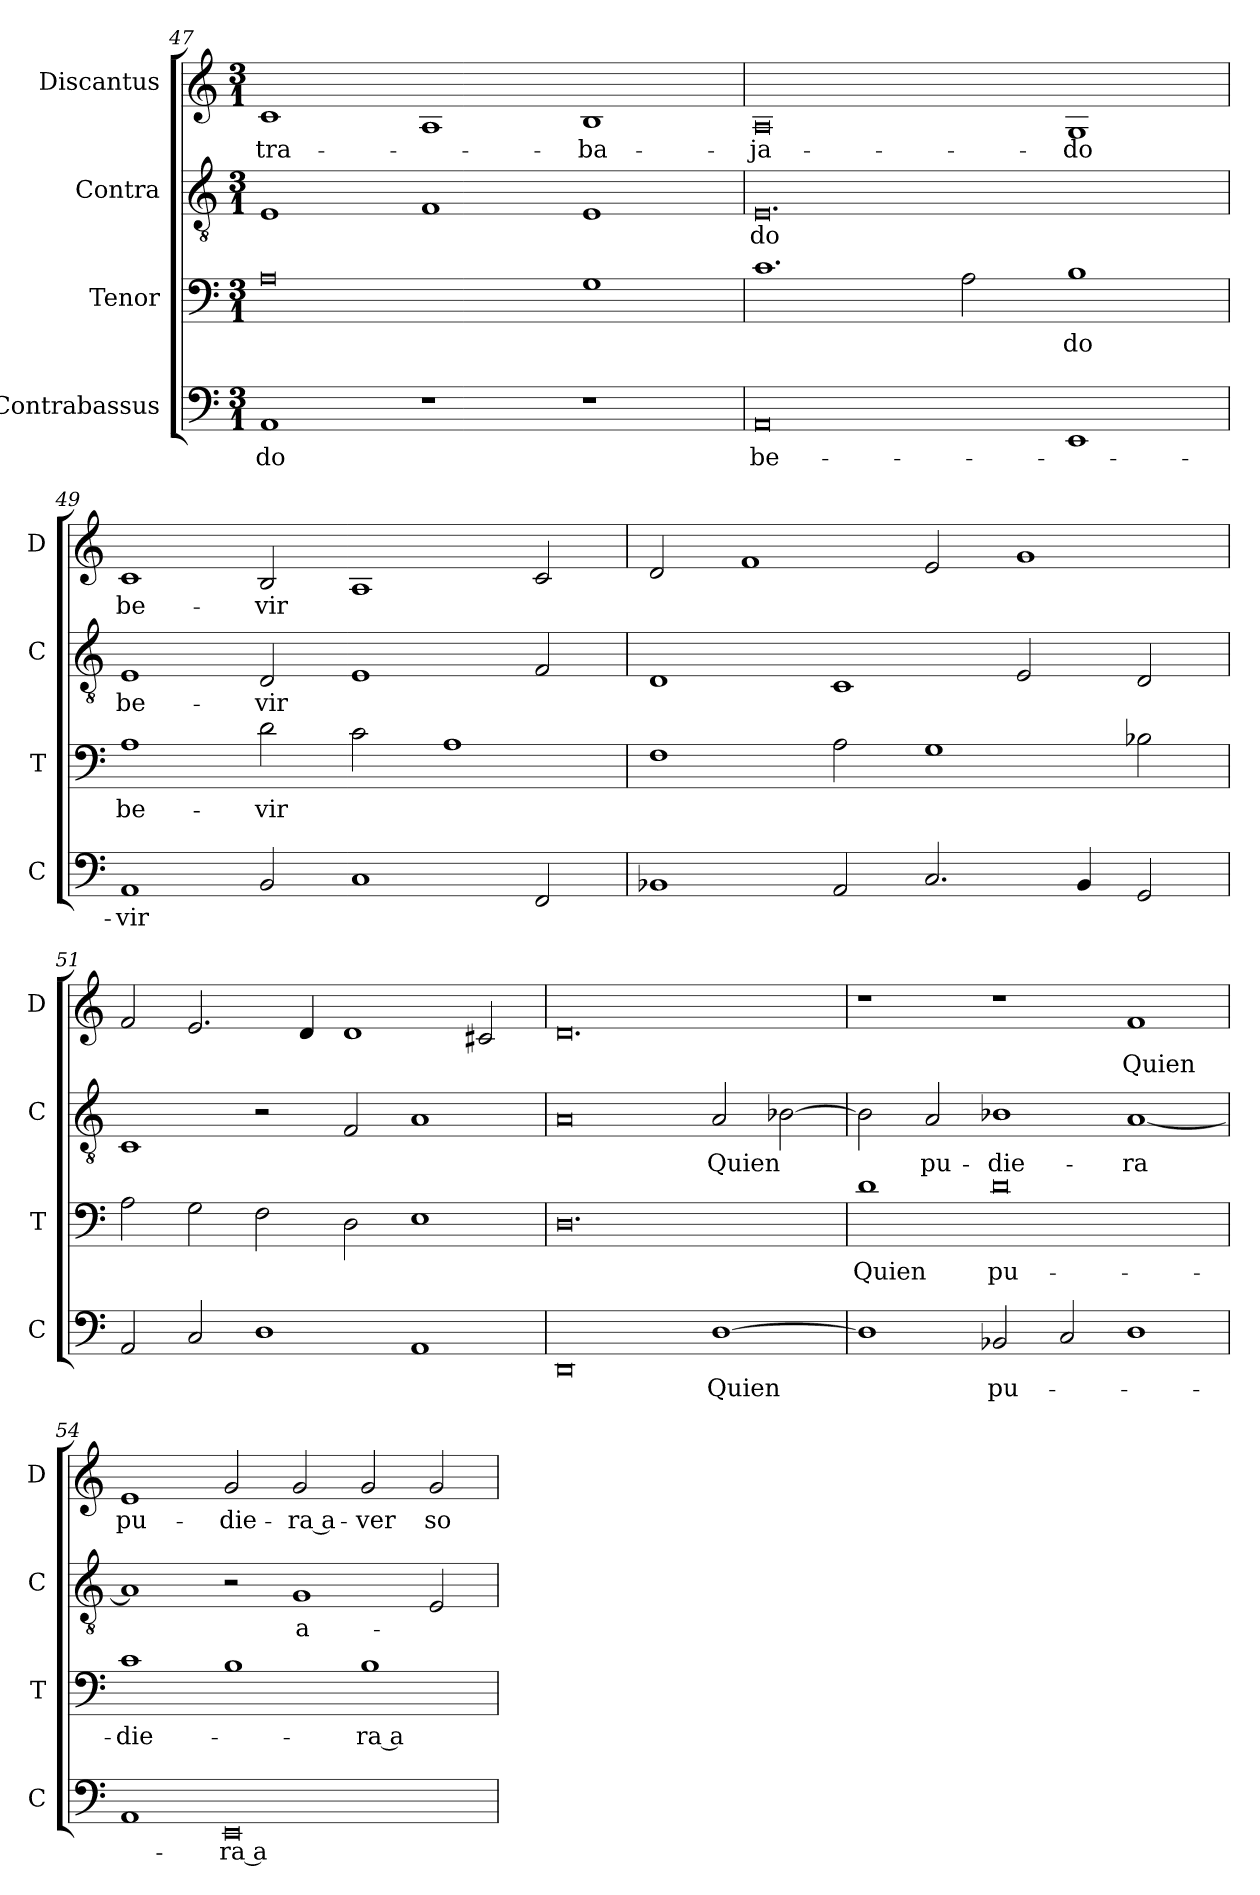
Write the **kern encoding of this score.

**kern	**text	**kern	**text	**kern	**text	**kern	**text
*part4	*part4	*part3	*part3	*part2	*part2	*part1	*part1
*staff4	*staff4	*staff3	*staff3	*staff2	*staff2	*staff1	*staff1
*I"Contrabassus	*	*I"Tenor	*	*I"Contra	*	*I"Discantus	*
*I'C	*	*I'T	*	*I'C	*	*I'D	*
*clefF4	*	*clefF4	*	*clefGv2	*	*clefG2	*
*k[]	*	*k[]	*	*k[]	*	*k[]	*
*M3/1	*	*M3/1	*	*M3/1	*	*M3/1	*
=47	=47	=47	=47	=47	=47	=47	=47
1AA	-do	0A	.	1E	.	1c	tra-
1r	.	.	.	1F	.	1A	.
1r	.	1G	.	1E	.	1B	-ba-
=48	=48	=48	=48	=48	=48	=48	=48
0AA	be-	1.c	.	0.E	-do	0A	-ja-
.	.	2A	.	.	.	.	.
1EE	.	1B	-do	.	.	1G	-do
=49	=49	=49	=49	=49	=49	=49	=49
1AA	-vir	1A	be-	1E	be-	1c	be-
2BB	.	2d	-vir	2D	-vir	2B	-vir
1C	.	2c	.	1E	.	1A	.
.	.	1A	.	.	.	.	.
2FF	.	.	.	2F	.	2c	.
=50	=50	=50	=50	=50	=50	=50	=50
1BB-X	.	1F	.	1D	.	2d	.
.	.	.	.	.	.	1f	.
2AA	.	2A	.	1C	.	.	.
2.C	.	1G	.	.	.	2e	.
.	.	.	.	2E	.	1g	.
4BB-	.	.	.	.	.	.	.
2GG	.	2B-X	.	2D	.	.	.
=51	=51	=51	=51	=51	=51	=51	=51
2AA	.	2A	.	1C	.	2f	.
2C	.	2G	.	.	.	2.e	.
1D	.	2F	.	2r	.	.	.
.	.	.	.	.	.	4d	.
.	.	2D	.	2F	.	1d	.
1AA	.	1E	.	1A	.	.	.
.	.	.	.	.	.	2c#X	.
=52	=52	=52	=52	=52	=52	=52	=52
0DD	.	0.D	.	0A	.	0.d	.
[1D	Quien	.	.	2A	Quien	.	.
.	.	.	.	[2B-X	.	.	.
=53	=53	=53	=53	=53	=53	=53	=53
1D]	.	1d	Quien	2B-]	.	1r	.
.	.	.	.	2A	pu-	.	.
2BB-X	pu-	0d	pu-	1B-X	-die-	1r	.
2C	.	.	.	.	.	.	.
1D	.	.	.	[1A	-ra	1f	Quien
=54	=54	=54	=54	=54	=54	=54	=54
1AA	.	1c	-die-	1A]	.	1e	pu-
0EE	-ra a-	1B	.	2r	.	2g	-die-
.	.	.	.	1G	a-	2g	-ra a-
.	.	1B	-ra a-	.	.	2g	-ver
.	.	.	.	2E	.	2g	so-
=	=	=	=	=	=	=	=
*-	*-	*-	*-	*-	*-	*-	*-
